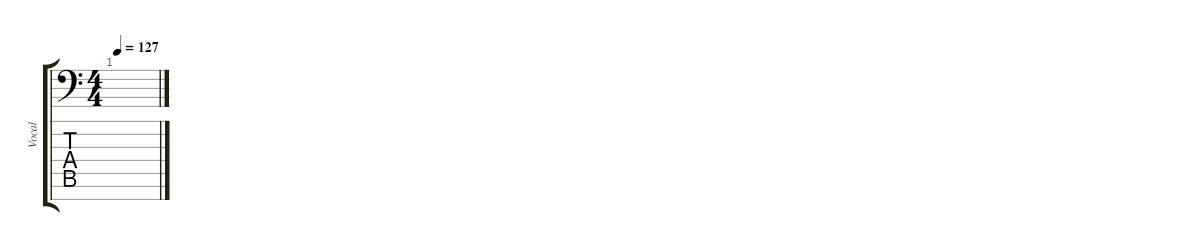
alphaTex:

\track ("Vocal" "Vocal") {instrument overdrivenguitar}
\staff {score tabs}
\tuning (E4 B3 G3 D3 A2 E2 C-1) {hide}
\ts (4 4)
\tempo 127
\clef f4
\ks c
